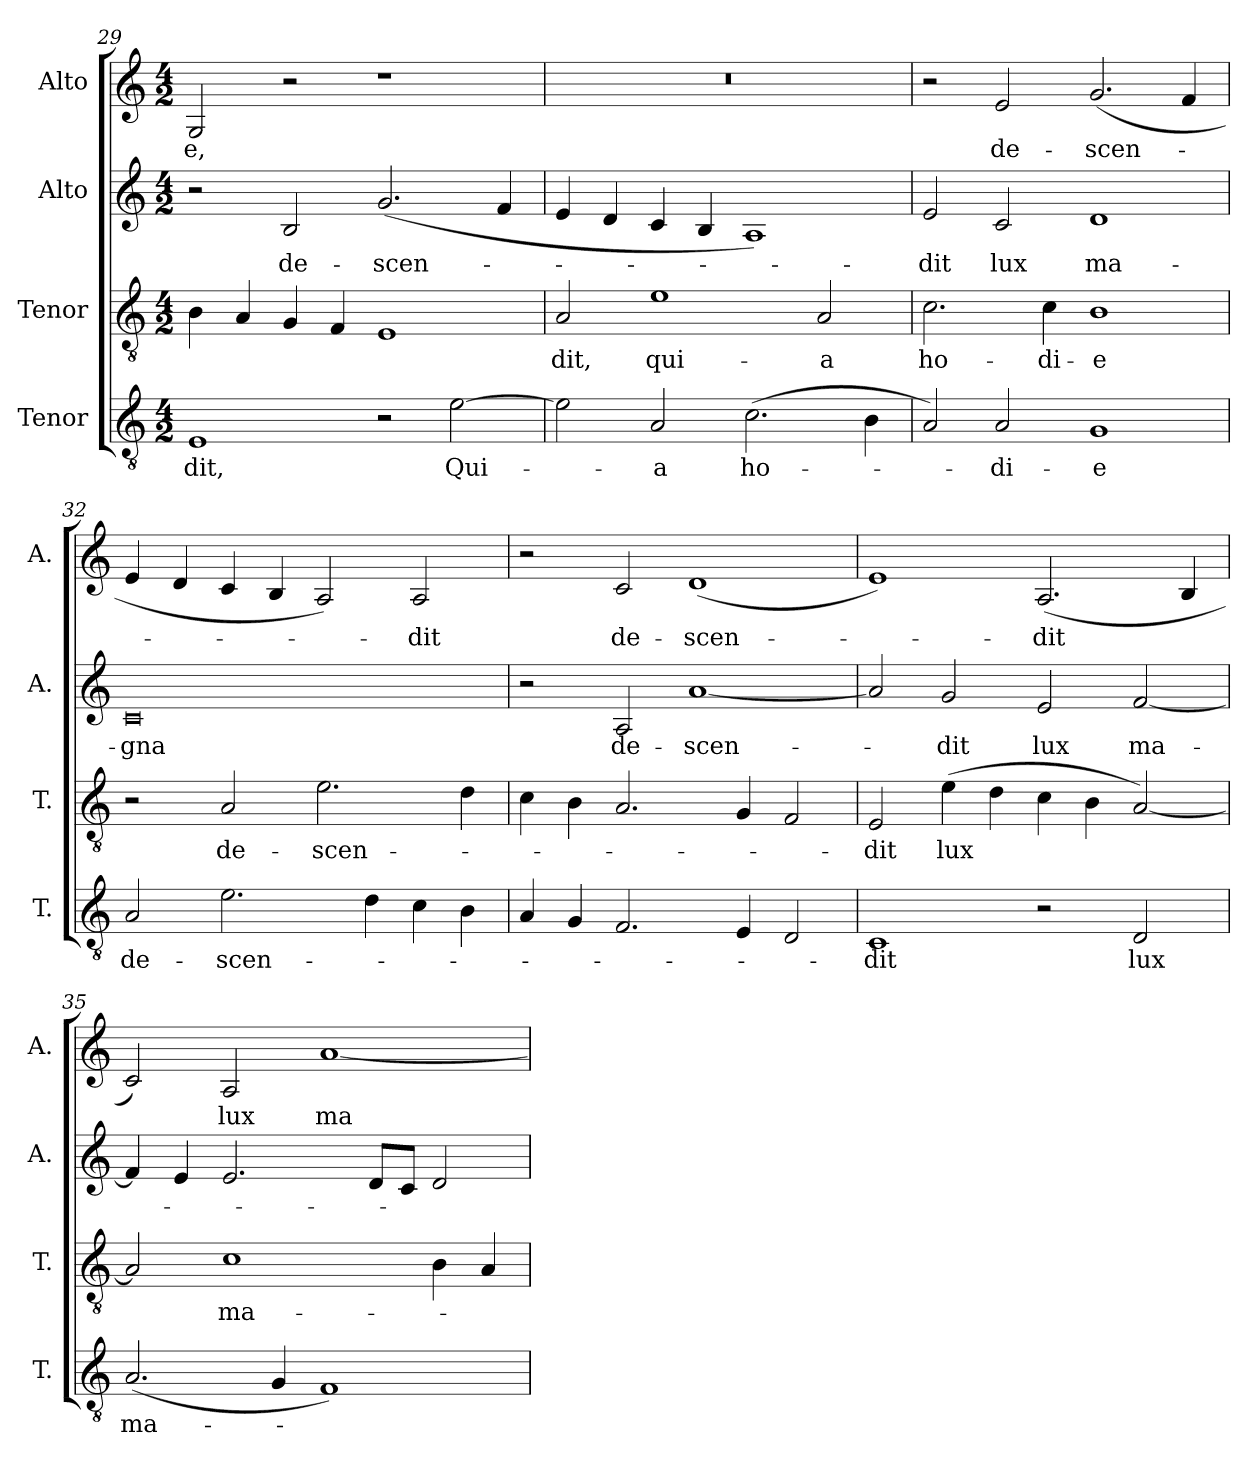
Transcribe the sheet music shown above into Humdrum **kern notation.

**kern	**text	**kern	**text	**kern	**text	**kern	**text
*part4	*part4	*part3	*part3	*part2	*part2	*part1	*part1
*staff4	*staff4	*staff3	*staff3	*staff2	*staff2	*staff1	*staff1
*I"Tenor	*	*I"Tenor	*	*I"Alto	*	*I"Alto	*
*I'T.	*	*I'T.	*	*I'A.	*	*I'A.	*
*clefGv2	*	*clefGv2	*	*clefG2	*	*clefG2	*
*ITrd7c12	*	*ITrd7c12	*	*	*	*	*
*k[]	*	*k[]	*	*k[]	*	*k[]	*
*C:	*	*C:	*	*C:	*	*C:	*
*M4/2	*	*M4/2	*	*M4/2	*	*M4/2	*
=29	=29	=29	=29	=29	=29	=29	=29
!	!LO:LY:b:color=#000000	!	!	!	!	!	!
!	!	!	!	!	!	!	!LO:LY:b:color=#000000
1EEi	-dit,	4BBi\	.	2r	.	2Gi/	-e,
.	.	4AAi/	.	.	.	.	.
!	!	!	!	!	!LO:LY:b:color=#000000	!	!
.	.	4GGi/	.	2Bi/	de-	2r	.
.	.	4FFi/	.	.	.	.	.
!	!	!	!	!	!LO:LY:b:color=#000000	!	!
2r	.	1EEi	.	(2.gi/	-scen-	1r	.
!	!LO:LY:b:color=#000000	!	!	!	!	!	!
[2Ei\	Qui-	.	.	.	.	.	.
.	.	.	.	4fi/	.	.	.
=30	=30	=30	=30	=30	=30	=30	=30
!	!	!	!LO:LY:b:color=#000000	!	!	!LO:N:vis=1	!
2Ei\]	.	2AAi/	-dit,	4ei/	.	0r	.
.	.	.	.	4di/	.	.	.
!	!LO:LY:b:color=#000000	!	!	!	!	!	!
!	!	!	!LO:LY:b:color=#000000	!	!	!	!
2AAi/	-a	1Ei	qui-	4ci/	.	.	.
.	.	.	.	4Bi/	.	.	.
!	!LO:LY:b:color=#000000	!	!	!	!	!	!
(2.Ci\	ho-	.	.	1Ai)	.	.	.
!	!	!	!LO:LY:b:color=#000000	!	!	!	!
.	.	2AAi/	-a	.	.	.	.
4BBi\	.	.	.	.	.	.	.
=31	=31	=31	=31	=31	=31	=31	=31
!	!	!	!LO:LY:b:color=#000000	!	!	!	!
!	!	!	!	!	!LO:LY:b:color=#000000	!	!
2AAi/)	.	2.Ci\	ho-	2ei/	-dit	2r	.
!	!LO:LY:b:color=#000000	!	!	!	!	!	!
!	!	!	!	!	!LO:LY:b:color=#000000	!	!
!	!	!	!	!	!	!	!LO:LY:b:color=#000000
2AAi/	-di-	.	.	2ci/	lux	2ei/	de-
!	!	!	!LO:LY:b:color=#000000	!	!	!	!
.	.	4Ci\	-di-	.	.	.	.
!	!LO:LY:b:color=#000000	!	!	!	!	!	!
!	!	!	!LO:LY:b:color=#000000	!	!	!	!
!	!	!	!	!	!LO:LY:b:color=#000000	!	!
!	!	!	!	!	!	!	!LO:LY:b:color=#000000
1GGi	-e	1BBi	-e	1di	ma-	(2.gi/	-scen-
.	.	.	.	.	.	4fi/	.
=32	=32	=32	=32	=32	=32	=32	=32
!	!LO:LY:b:color=#000000	!	!	!	!	!	!
!	!	!	!	!	!LO:LY:b:color=#000000	!	!
2AAi/	de-	2r	.	0ci	-gna	4ei/	.
.	.	.	.	.	.	4di/	.
!	!LO:LY:b:color=#000000	!	!	!	!	!	!
!	!	!	!LO:LY:b:color=#000000	!	!	!	!
2.Ei\	-scen-	2AAi/	de-	.	.	4ci/	.
.	.	.	.	.	.	4Bi/	.
!	!	!	!LO:LY:b:color=#000000	!	!	!	!
.	.	2.Ei\	-scen-	.	.	2Ai/)	.
4Di\	.	.	.	.	.	.	.
!	!	!	!	!	!	!	!LO:LY:b:color=#000000
4Ci\	.	.	.	.	.	2Ai/	-dit
4BBi\	.	4Di\	.	.	.	.	.
=33	=33	=33	=33	=33	=33	=33	=33
4AAi/	.	4Ci\	.	2r	.	2r	.
4GGi/	.	4BBi\	.	.	.	.	.
!	!	!	!	!	!LO:LY:b:color=#000000	!	!
!	!	!	!	!	!	!	!LO:LY:b:color=#000000
2.FFi/	.	2.AAi/	.	2Ai/	de-	2ci/	de-
!	!	!	!	!	!LO:LY:b:color=#000000	!	!
!	!	!	!	!	!	!	!LO:LY:b:color=#000000
.	.	.	.	[1ai	-scen-	(1di	-scen-
4EEi/	.	4GGi/	.	.	.	.	.
2DDi/	.	2FFi/	.	.	.	.	.
!!LO:LB:g=z
=34	=34	=34	=34	=34	=34	=34	=34
!	!LO:LY:b:color=#000000	!	!	!	!	!	!
!	!	!	!LO:LY:b:color=#000000	!	!	!	!
1CCi	-dit	2EEi/	-dit	2ai/]	.	1ei)	.
!	!	!	!LO:LY:b:color=#000000	!	!	!	!
!	!	!	!	!	!LO:LY:b:color=#000000	!	!
.	.	(4Ei\	lux	2gi/	-dit	.	.
.	.	4Di\	.	.	.	.	.
!	!	!	!	!	!LO:LY:b:color=#000000	!	!
!	!	!	!	!	!	!	!LO:LY:b:color=#000000
2r	.	4Ci\	.	2ei/	lux	(2.Ai/	-dit
.	.	4BBi\	.	.	.	.	.
!	!LO:LY:b:color=#000000	!	!	!	!	!	!
!	!	!	!	!	!LO:LY:b:color=#000000	!	!
2DDi/	lux	[2AAi/)	.	[2fi/	ma-	.	.
.	.	.	.	.	.	4Bi/	.
=35	=35	=35	=35	=35	=35	=35	=35
!	!LO:LY:b:color=#000000	!	!	!	!	!	!
(2.AAi/	ma-	2AAi/]	.	4fi/]	.	2ci/)	.
.	.	.	.	4ei/	.	.	.
!	!	!	!LO:LY:b:color=#000000	!	!	!	!
!	!	!	!	!	!	!	!LO:LY:b:color=#000000
.	.	1Ci	ma-	2.ei/	.	2Ai/	lux
4GGi/	.	.	.	.	.	.	.
!	!	!	!	!	!	!	!LO:LY:b:color=#000000
1FFi)	.	.	.	.	.	[1ai	ma-
.	.	.	.	8di/L	.	.	.
.	.	.	.	8ci/J	.	.	.
.	.	4BBi\	.	2di/	.	.	.
.	.	4AAi/	.	.	.	.	.
=	=	=	=	=	=	=	=
*-	*-	*-	*-	*-	*-	*-	*-
